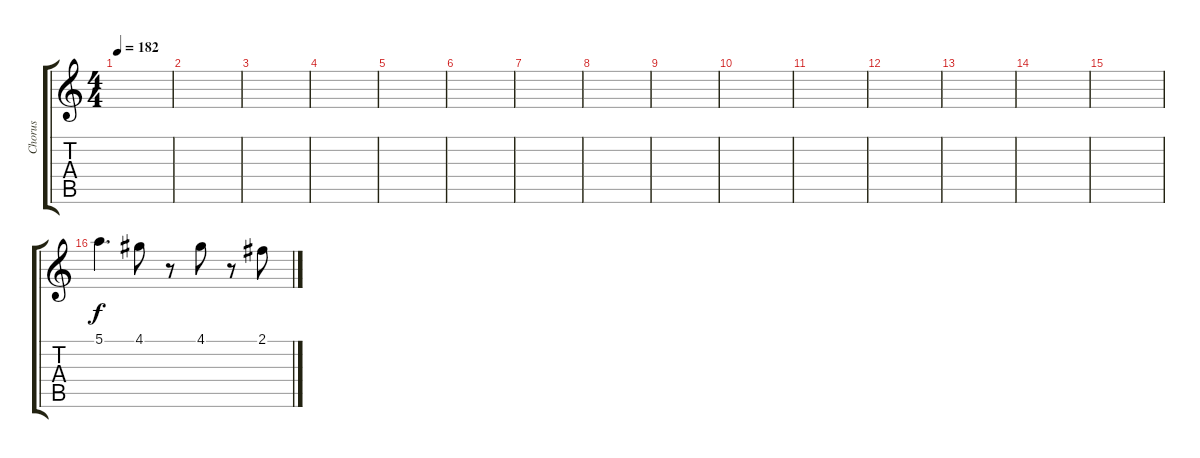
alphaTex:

\track ("Chorus" "Chorus") {instrument acousticguitarsteel}
\staff {score tabs}
\tuning (E4 B3 G3 D3 A2 E2) {hide}
\ts (4 4)
\tempo 182
\clef g2
\ks c
|
|
|
|
|
|
|
|
|
|
|
|
|
|
|
5.1.4{d} 4.1.8 r.8 4.1.8 r.8 2.1.8
